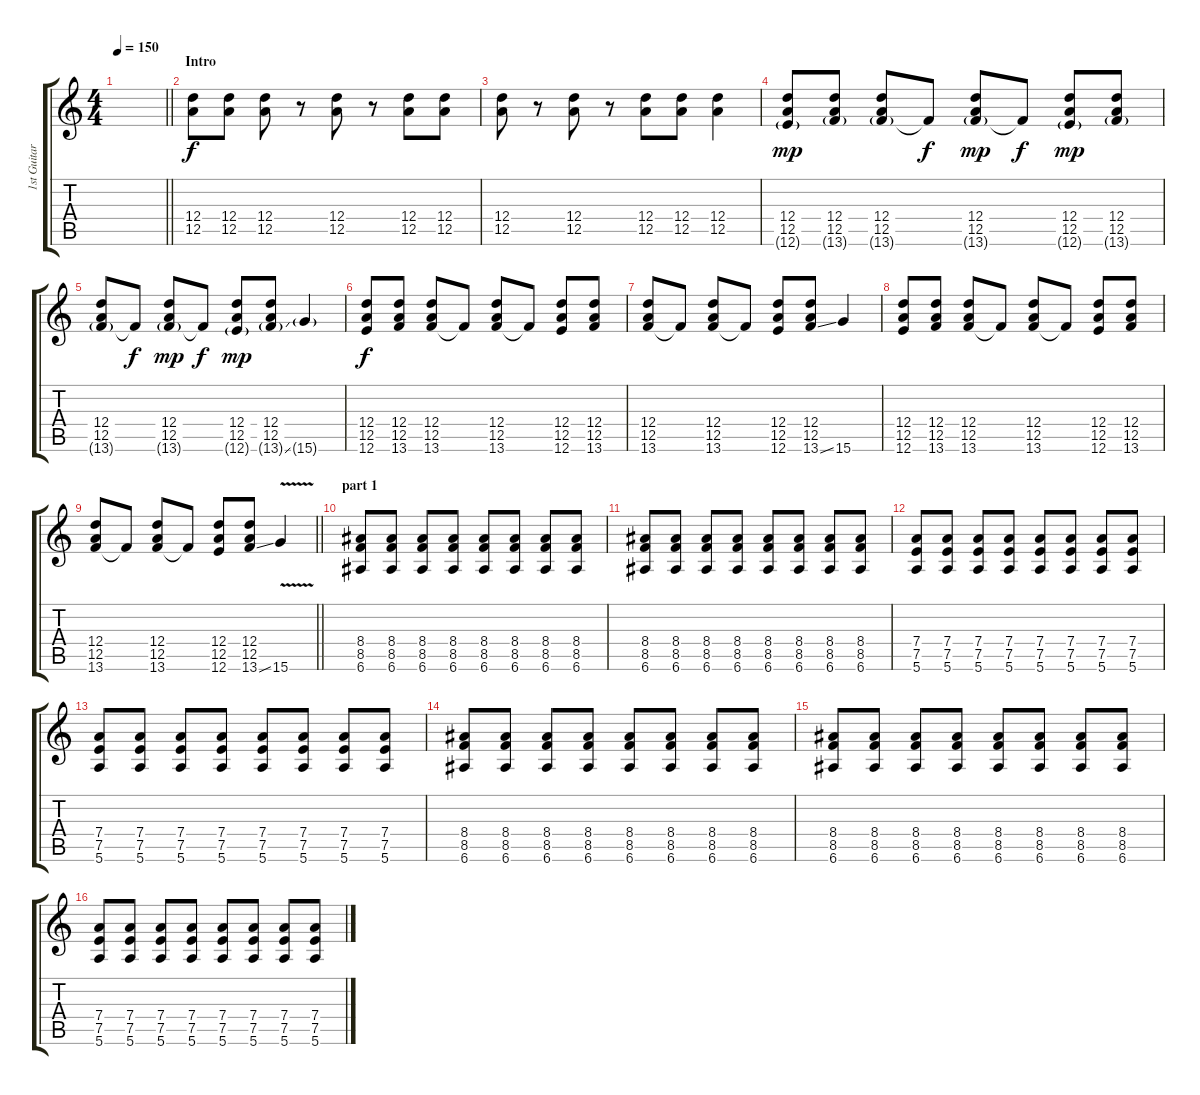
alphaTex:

\track ("1st Guitar" "1st Guitar") {instrument overdrivenguitar}
\staff {score tabs}
\tuning (E4 B3 G3 D3 A2 E2) {hide}
\ts (4 4)
\tempo 150
\clef g2
\barLineRight lightlight
\ks c
|
\section ("" "Intro")
(12.4 12.5).8 (12.4 12.5).8 (12.4 12.5).8 r.8 (12.4 12.5).8 r.8 (12.4 12.5).8 (12.4 12.5).8 |
(12.4 12.5).8 r.8 (12.4 12.5).8 r.8 (12.4 12.5).8 (12.4 12.5).8 (12.4 12.5).4 |
(12.4 12.5 12.6{g}).8{dy mp} (12.4 12.5 13.6{g}).8 (12.4 12.5 13.6{g}).8 13.6{t}.8{dy f} (12.4 12.5 13.6{g}).8{dy mp} 13.6{t}.8{dy f} (12.4 12.5 12.6{g}).8{dy mp} (12.4 12.5 13.6{g}).8 |
(12.4 12.5 13.6{g}).8 13.6{t}.8{dy f} (12.4 12.5 13.6{g}).8{dy mp} 13.6{t}.8{dy f} (12.4 12.5 12.6{g}).8{dy mp} (12.4 12.5 13.6{ss g}).8 15.6{g}.4 |
(12.4 12.5 12.6).8{dy f} (12.4 12.5 13.6).8 (12.4 12.5 13.6).8 13.6{t}.8 (12.4 12.5 13.6).8 13.6{t}.8 (12.4 12.5 12.6).8 (12.4 12.5 13.6).8 |
(12.4 12.5 13.6).8 13.6{t}.8 (12.4 12.5 13.6).8 13.6{t}.8 (12.4 12.5 12.6).8 (12.4 12.5 13.6{ss}).8 15.6.4 |
(12.4 12.5 12.6).8 (12.4 12.5 13.6).8 (12.4 12.5 13.6).8 13.6{t}.8 (12.4 12.5 13.6).8 13.6{t}.8 (12.4 12.5 12.6).8 (12.4 12.5 13.6).8 |
\barLineRight lightlight
(12.4 12.5 13.6).8 13.6{t}.8 (12.4 12.5 13.6).8 13.6{t}.8 (12.4 12.5 12.6).8 (12.4 12.5 13.6{ss}).8 15.6{v}.4 |
\section ("" "part 1")
(8.4 8.5 6.6).8 (8.4 8.5 6.6).8 (8.4 8.5 6.6).8 (8.4 8.5 6.6).8 (8.4 8.5 6.6).8 (8.4 8.5 6.6).8 (8.4 8.5 6.6).8 (8.4 8.5 6.6).8 |
(8.4 8.5 6.6).8 (8.4 8.5 6.6).8 (8.4 8.5 6.6).8 (8.4 8.5 6.6).8 (8.4 8.5 6.6).8 (8.4 8.5 6.6).8 (8.4 8.5 6.6).8 (8.4 8.5 6.6).8 |
(7.4 7.5 5.6).8 (7.4 7.5 5.6).8 (7.4 7.5 5.6).8 (7.4 7.5 5.6).8 (7.4 7.5 5.6).8 (7.4 7.5 5.6).8 (7.4 7.5 5.6).8 (7.4 7.5 5.6).8 |
(7.4 7.5 5.6).8 (7.4 7.5 5.6).8 (7.4 7.5 5.6).8 (7.4 7.5 5.6).8 (7.4 7.5 5.6).8 (7.4 7.5 5.6).8 (7.4 7.5 5.6).8 (7.4 7.5 5.6).8 |
(8.4 8.5 6.6).8 (8.4 8.5 6.6).8 (8.4 8.5 6.6).8 (8.4 8.5 6.6).8 (8.4 8.5 6.6).8 (8.4 8.5 6.6).8 (8.4 8.5 6.6).8 (8.4 8.5 6.6).8 |
(8.4 8.5 6.6).8 (8.4 8.5 6.6).8 (8.4 8.5 6.6).8 (8.4 8.5 6.6).8 (8.4 8.5 6.6).8 (8.4 8.5 6.6).8 (8.4 8.5 6.6).8 (8.4 8.5 6.6).8 |
(7.4 7.5 5.6).8 (7.4 7.5 5.6).8 (7.4 7.5 5.6).8 (7.4 7.5 5.6).8 (7.4 7.5 5.6).8 (7.4 7.5 5.6).8 (7.4 7.5 5.6).8 (7.4 7.5 5.6).8
